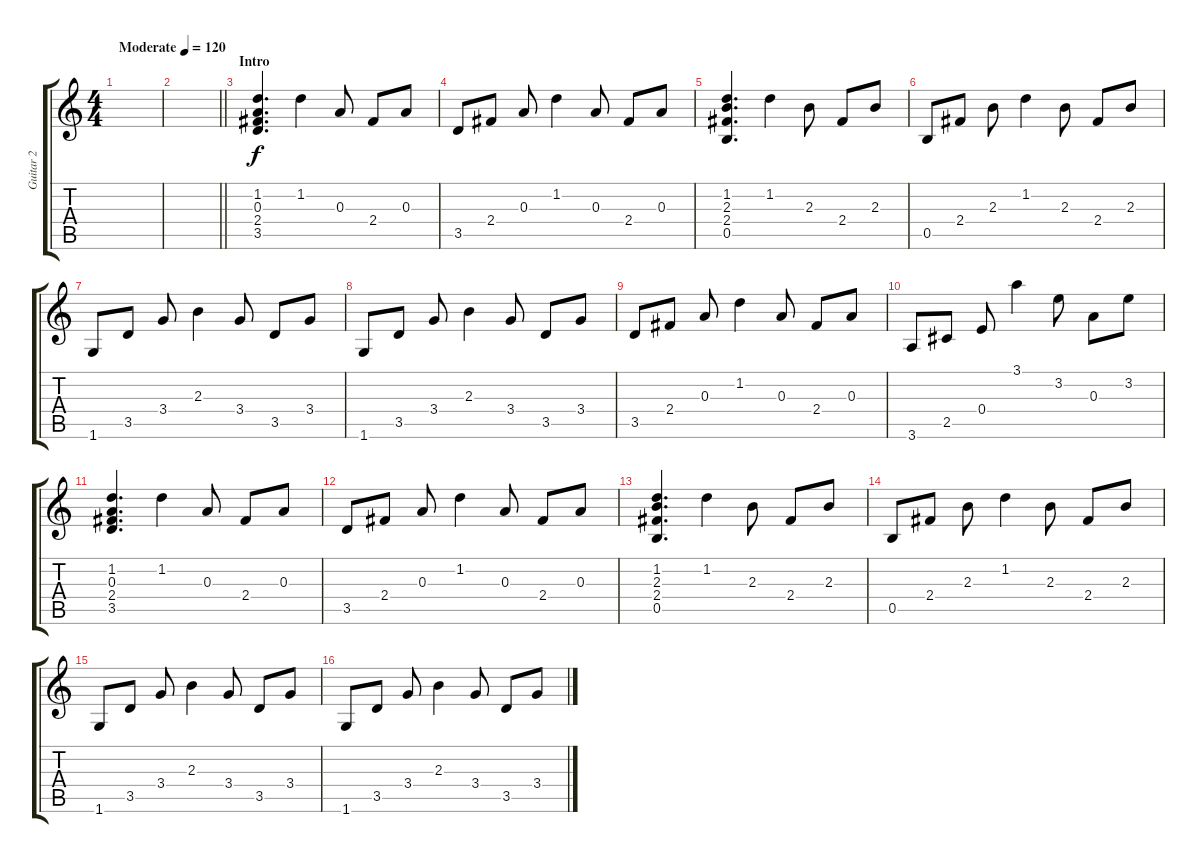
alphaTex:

\track ("Guitar 2" "Guitar 2") {instrument acousticguitarsteel}
\staff {score tabs}
\tuning (Gb4 Db4 A3 E3 B2 Gb2) {hide}
\ts (4 4)
\tempo (120 "Moderate")
\clef g2
\ks c
|
\barLineRight lightlight
|
\section ("" "Intro")
(1.2 0.3 2.4 3.5).4{d} 1.2.4 0.3.8 2.4.8 0.3.8 |
3.5.8 2.4.8 0.3.8 1.2.4 0.3.8 2.4.8 0.3.8 |
(1.2 2.3 2.4 0.5).4{d} 1.2.4 2.3.8 2.4.8 2.3.8 |
0.5.8 2.4.8 2.3.8 1.2.4 2.3.8 2.4.8 2.3.8 |
1.6.8 3.5.8 3.4.8 2.3.4 3.4.8 3.5.8 3.4.8 |
1.6.8 3.5.8 3.4.8 2.3.4 3.4.8 3.5.8 3.4.8 |
3.5.8 2.4.8 0.3.8 1.2.4 0.3.8 2.4.8 0.3.8 |
3.6.8 2.5.8 0.4.8 3.1.4 3.2.8 0.3.8 3.2.8 |
(1.2 0.3 2.4 3.5).4{d} 1.2.4 0.3.8 2.4.8 0.3.8 |
3.5.8 2.4.8 0.3.8 1.2.4 0.3.8 2.4.8 0.3.8 |
(1.2 2.3 2.4 0.5).4{d} 1.2.4 2.3.8 2.4.8 2.3.8 |
0.5.8 2.4.8 2.3.8 1.2.4 2.3.8 2.4.8 2.3.8 |
1.6.8 3.5.8 3.4.8 2.3.4 3.4.8 3.5.8 3.4.8 |
1.6.8 3.5.8 3.4.8 2.3.4 3.4.8 3.5.8 3.4.8
